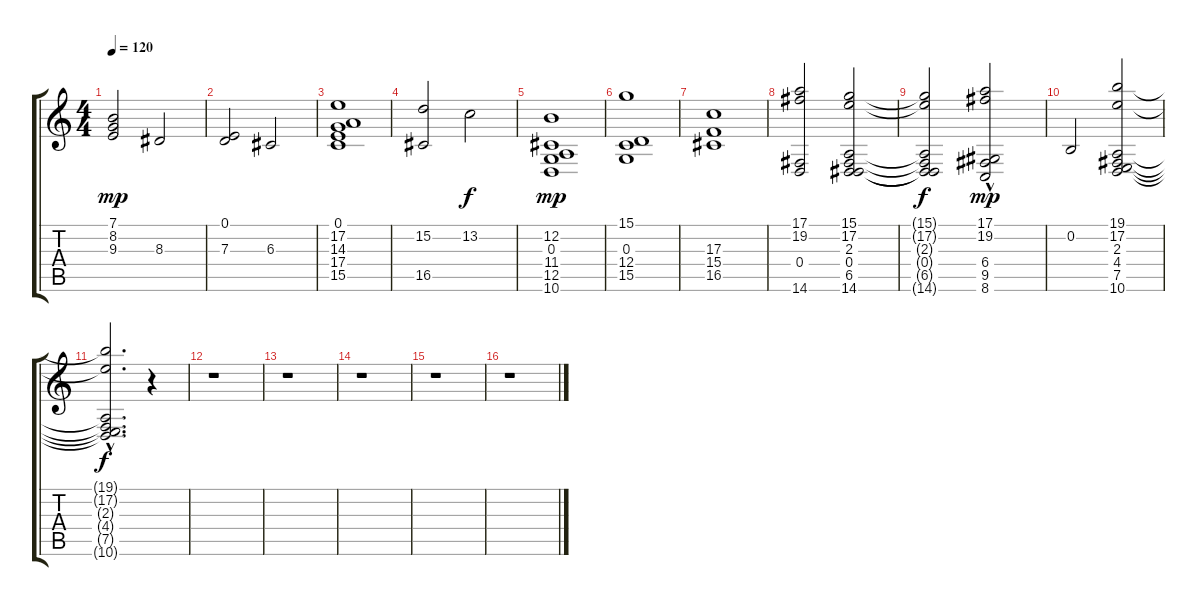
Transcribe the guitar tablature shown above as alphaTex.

\track "" {instrument stringensemble1}
\staff {score tabs}
\tuning (E4 B3 G3 D3 A2 E2) {hide}
\ts (4 4)
\tempo 120
\clef g2
\ks c
(7.1 8.2 9.3).2{dy mp} 8.3.2 |
(0.1 7.3).2 6.3.2 |
(0.1 17.2 14.3 17.4 15.5).1 |
(15.2 16.5).2 13.2.2{dy f} |
(12.2 0.3 11.4 12.5 10.6).1{dy mp} |
(15.1 0.3 12.4 15.5).1 |
(17.3 15.4 16.5).1 |
(17.1 19.2 0.4 14.6).2 (15.1 17.2 2.3 0.4 6.5 14.6).2 |
(15.1{t} 17.2{t} 2.3{t} 0.4{t} 6.5{t} 14.6{t}).2{dy f} (17.1 19.2 6.4{hac} 9.5{hac} 8.6{hac}).2{dy mp} |
0.2.2 (19.1 17.2 2.3 4.4 7.5 10.6).2 |
(19.1{t} 17.2{hac t} 2.3{t} 4.4{t} 7.5{t} 10.6{t}).2{d dy f} r.4 |
r.1 |
r.1 |
r.1 |
r.1 |
r.1
